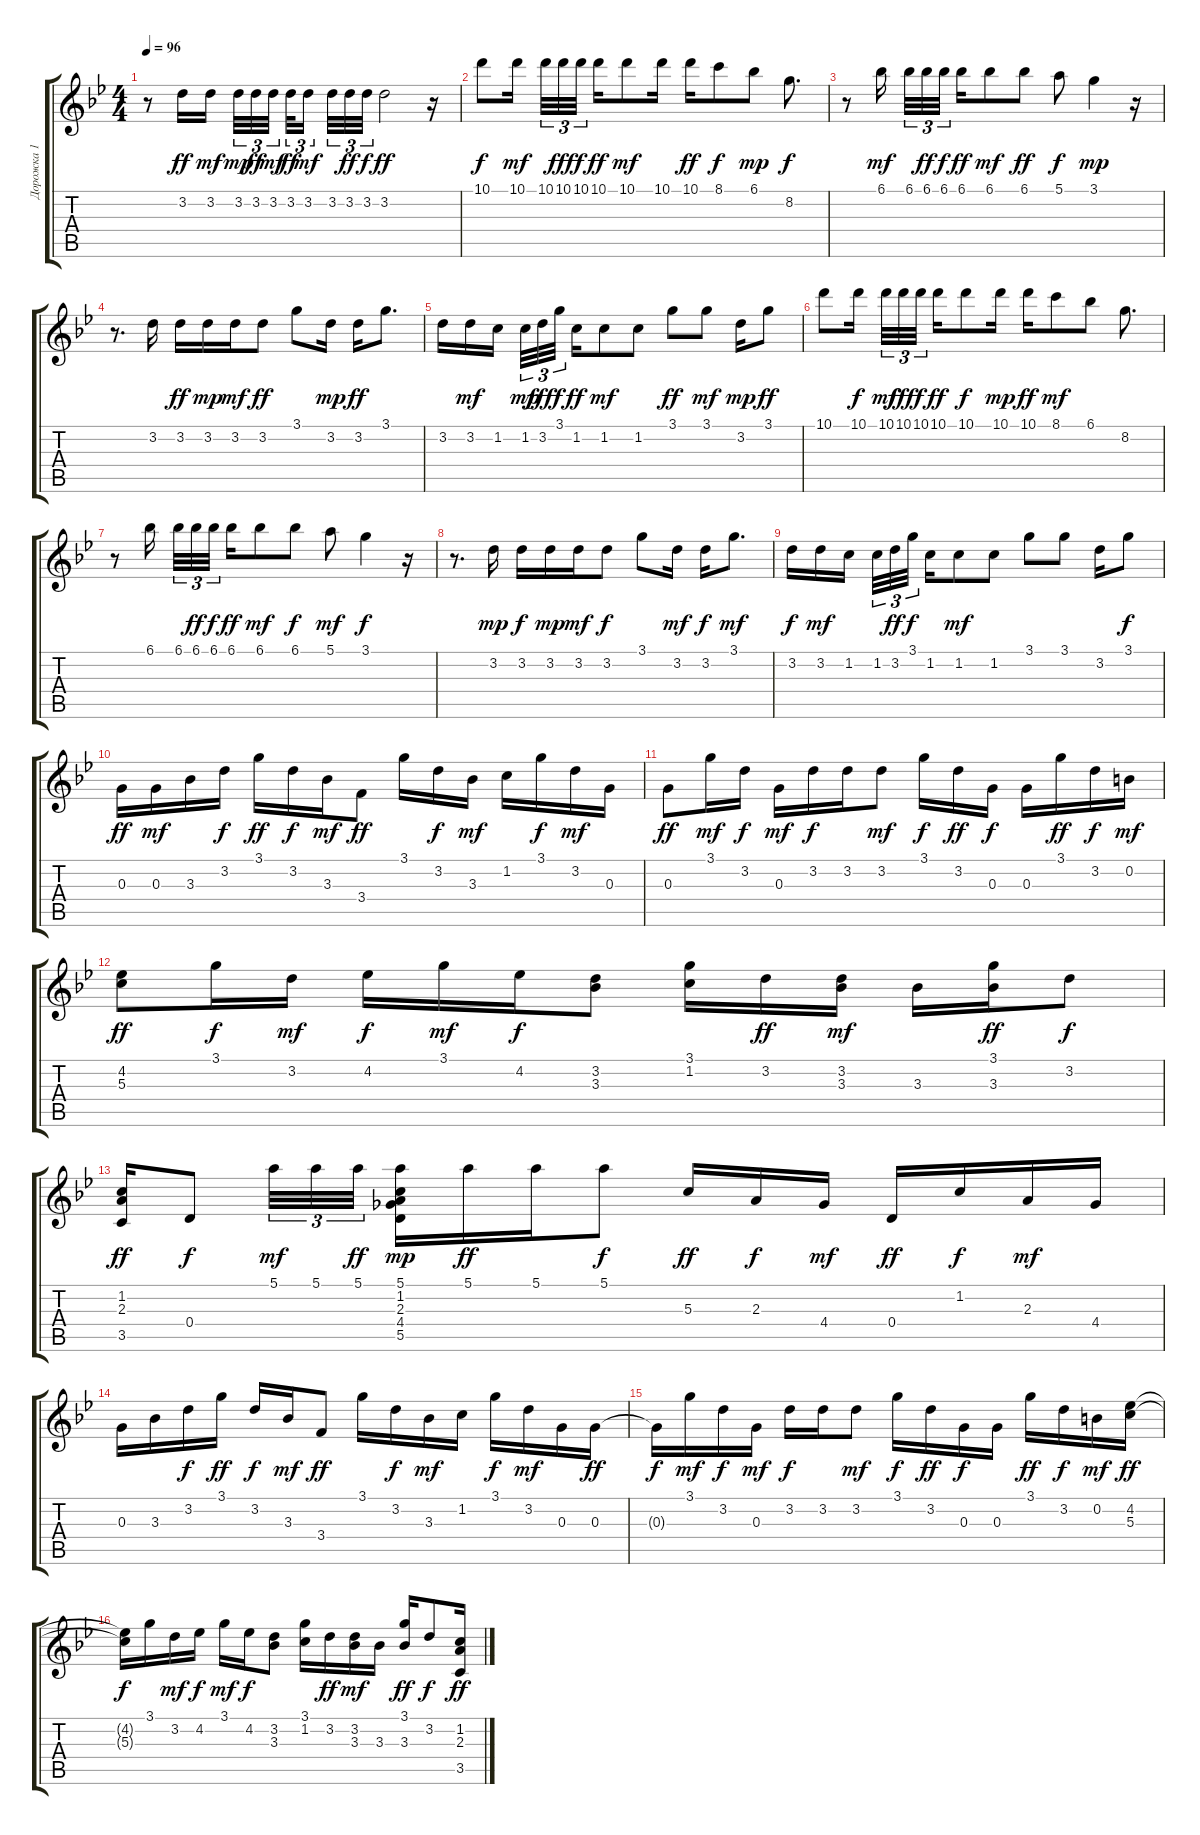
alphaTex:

\track ("Дорожка 1" "Дорожка 1") {instrument acousticguitarnylon}
\staff {score tabs}
\tuning (E4 B3 G3 D3 A2 E2) {hide}
\ts (4 4)
\tempo 96
\clef g2
\ks bb
r.8{dy ff} 3.2.16 3.2.16{dy mf} 3.2.32{tu (3 2) dy mp} 3.2.32{tu (3 2) dy ff} 3.2.32{tu (3 2) dy mf beam splitsecondary} 3.2.32{tu (3 2) dy ff} 3.2.16{tu (3 2) dy mf beam splitsecondary} 3.2.32{tu (3 2)} 3.2.32{tu (3 2) dy ff} 3.2.32{tu (3 2) dy f} 3.2.2{dy ff} r.16 |
10.1.8{dy f balance 13 instrument acousticguitarsteel} 10.1.16{dy mf balance 13 beam splitsecondary} 10.1.32{tu (3 2) balance 13} 10.1.32{tu (3 2) dy fff} 10.1.32{tu (3 2) dy f} 10.1.16{dy ff balance 13} 10.1.8{dy mf} 10.1.16 10.1.16{dy ff} 8.1.8{dy f} 6.1.8{dy mp} 8.2.8{d dy f} |
r.8 6.1.16{dy mf beam splitsecondary} 6.1.32{tu (3 2)} 6.1.32{tu (3 2) dy ff} 6.1.32{tu (3 2) dy f} 6.1.16{dy ff} 6.1.8{dy mf} 6.1.8{dy ff} 5.1.8{dy f} 3.1.4{dy mp} r.16 |
r.8{d} 3.2.16 3.2.16{dy ff} 3.2.16{dy mp} 3.2.16{dy mf} 3.2.8{dy ff} 3.1.8 3.2.16{dy mp} 3.2.16{dy ff} 3.1.8{d} |
3.2.16 3.2.16{dy mf} 1.2.16{beam splitsecondary} 1.2.32{tu (3 2) dy mp} 3.2.32{tu (3 2) dy fff} 3.1.32{tu (3 2) dy f} 1.2.16{dy ff} 1.2.8{dy mf} 1.2.8 3.1.8{dy ff} 3.1.8{dy mf} 3.2.16{dy mp} 3.1.8{dy ff} |
10.1.8 10.1.16{dy f beam splitsecondary} 10.1.32{tu (3 2) dy mf} 10.1.32{tu (3 2) dy fff} 10.1.32{tu (3 2) dy f} 10.1.16{dy ff} 10.1.8{dy f} 10.1.16{dy mp} 10.1.16{dy ff} 8.1.8{dy mf} 6.1.8 8.2.8{d} |
r.8 6.1.16{beam splitsecondary} 6.1.32{tu (3 2)} 6.1.32{tu (3 2) dy ff} 6.1.32{tu (3 2) dy f} 6.1.16{dy ff} 6.1.8{dy mf} 6.1.8{dy f} 5.1.8{dy mf} 3.1.4{dy f} r.16 |
r.8{d} 3.2.16{dy mp} 3.2.16{dy f} 3.2.16{dy mp} 3.2.16{dy mf} 3.2.8{dy f} 3.1.8 3.2.16{dy mf} 3.2.16{dy f} 3.1.8{d dy mf} |
3.2.16{dy f} 3.2.16{dy mf} 1.2.16{beam splitsecondary} 1.2.32{tu (3 2)} 3.2.32{tu (3 2) dy ff} 3.1.32{tu (3 2) dy f} 1.2.16 1.2.8{dy mf} 1.2.8 3.1.8 3.1.8 3.2.16 3.1.8{dy f} |
0.3.16{dy ff} 0.3.16{dy mf} 3.3.16 3.2.16{dy f} 3.1.16{dy ff} 3.2.16{dy f} 3.3.16{dy mf} 3.4.8{dy ff} 3.1.16 3.2.16{dy f} 3.3.16{dy mf} 1.2.16 3.1.16{dy f} 3.2.16{dy mf} 0.3.16 |
0.3.8{dy ff} 3.1.16{dy mf} 3.2.16{dy f} 0.3.16{dy mf} 3.2.16{dy f} 3.2.16 3.2.8{dy mf} 3.1.16{dy f} 3.2.16{dy ff} 0.3.16{dy f} 0.3.16 3.1.16{dy ff} 3.2.16{dy f} 0.2.16{dy mf} |
(4.2 5.3).8{dy ff} 3.1.16{dy f} 3.2.16{dy mf} 4.2.16{dy f} 3.1.16{dy mf} 4.2.16{dy f} (3.2 3.3).8 (3.1 1.2).16 3.2.16{dy ff} (3.2 3.3).16{dy mf} 3.3.16 (3.1 3.3).16{dy ff} 3.2.8{dy f} |
(1.2 2.3 3.5).16{dy ff} 0.4.8{dy f} 5.1.32{tu (3 2) dy mf} 5.1.32{tu (3 2)} 5.1.32{tu (3 2) dy ff} (5.1 1.2 2.3 4.4 5.5).16{dy mp} 5.1.16{dy ff} 5.1.16 5.1.8{dy f} 5.3.16{dy ff} 2.3.16{dy f} 4.4.16{dy mf} 0.4.16{dy ff} 1.2.16{dy f} 2.3.16{dy mf} 4.4.16 |
0.3.16 3.3.16 3.2.16{dy f} 3.1.16{dy ff} 3.2.16{dy f} 3.3.16{dy mf} 3.4.8{dy ff} 3.1.16 3.2.16{dy f} 3.3.16{dy mf} 1.2.16 3.1.16{dy f} 3.2.16{dy mf} 0.3.16 0.3.16{dy ff} |
0.3{t}.16{dy f} 3.1.16{dy mf} 3.2.16{dy f} 0.3.16{dy mf} 3.2.16{dy f} 3.2.16 3.2.8{dy mf} 3.1.16{dy f} 3.2.16{dy ff} 0.3.16{dy f} 0.3.16 3.1.16{dy ff} 3.2.16{dy f} 0.2.16{dy mf} (4.2 5.3).16{dy ff} |
(4.2{t} 5.3{t}).16{dy f} 3.1.16 3.2.16{dy mf} 4.2.16{dy f} 3.1.16{dy mf} 4.2.16{dy f} (3.2 3.3).8 (3.1 1.2).16 3.2.16{dy ff} (3.2 3.3).16{dy mf} 3.3.16 (3.1 3.3).16{dy ff} 3.2.8{dy f} (1.2 2.3 3.5).16{dy ff}
